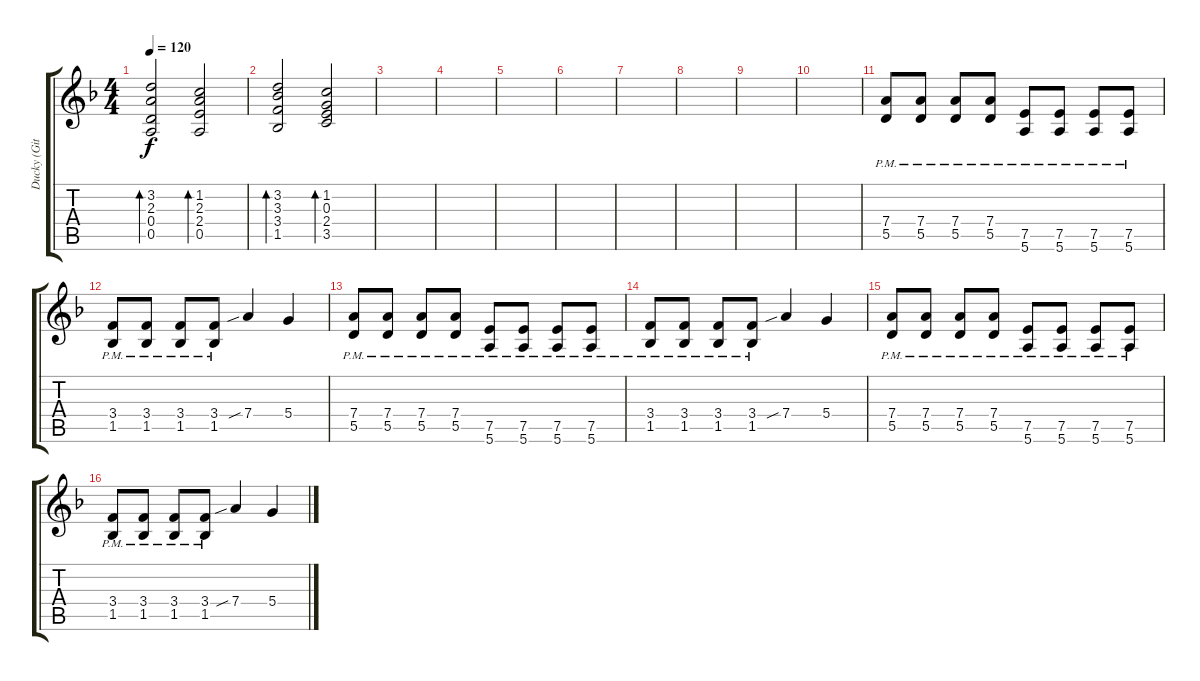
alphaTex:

\track ("Ducky (Gitarre)" "Ducky (Git") {instrument acousticguitarsteel}
\staff {score tabs}
\tuning (E4 B3 G3 D3 A2 E2) {hide}
\ts (4 4)
\tempo 120
\clef g2
\ks f
(3.2 2.3 0.4 0.5).2{bd 120 dy f} (1.2 2.3 2.4 0.5).2{bd 120} |
(3.2 3.3 3.4 1.5).2{bd 120} (1.2 0.3 2.4 3.5).2{bd 120} |
|
|
|
|
|
|
|
|
(7.4{pm} 5.5{pm}).8{instrument distortionguitar} (7.4{pm} 5.5{pm}).8 (7.4{pm} 5.5{pm}).8 (7.4{pm} 5.5{pm}).8 (7.5{pm} 5.6{pm}).8 (7.5{pm} 5.6{pm}).8 (7.5{pm} 5.6{pm}).8 (7.5{pm} 5.6{pm}).8 |
(3.4{pm} 1.5{pm}).8 (3.4{pm} 1.5{pm}).8 (3.4{pm} 1.5{pm}).8 (3.4{pm} 1.5{pm}).8 7.4{sib}.4 5.4.4 |
(7.4{pm} 5.5{pm}).8{instrument distortionguitar} (7.4{pm} 5.5{pm}).8 (7.4{pm} 5.5{pm}).8 (7.4{pm} 5.5{pm}).8 (7.5{pm} 5.6{pm}).8 (7.5{pm} 5.6{pm}).8 (7.5{pm} 5.6{pm}).8 (7.5{pm} 5.6{pm}).8 |
(3.4{pm} 1.5{pm}).8 (3.4{pm} 1.5{pm}).8 (3.4{pm} 1.5{pm}).8 (3.4{pm} 1.5{pm}).8 7.4{sib}.4 5.4.4 |
(7.4{pm} 5.5{pm}).8{instrument distortionguitar} (7.4{pm} 5.5{pm}).8 (7.4{pm} 5.5{pm}).8 (7.4{pm} 5.5{pm}).8 (7.5{pm} 5.6{pm}).8 (7.5{pm} 5.6{pm}).8 (7.5{pm} 5.6{pm}).8 (7.5{pm} 5.6{pm}).8 |
(3.4{pm} 1.5{pm}).8 (3.4{pm} 1.5{pm}).8 (3.4{pm} 1.5{pm}).8 (3.4{pm} 1.5{pm}).8 7.4{sib}.4 5.4.4
